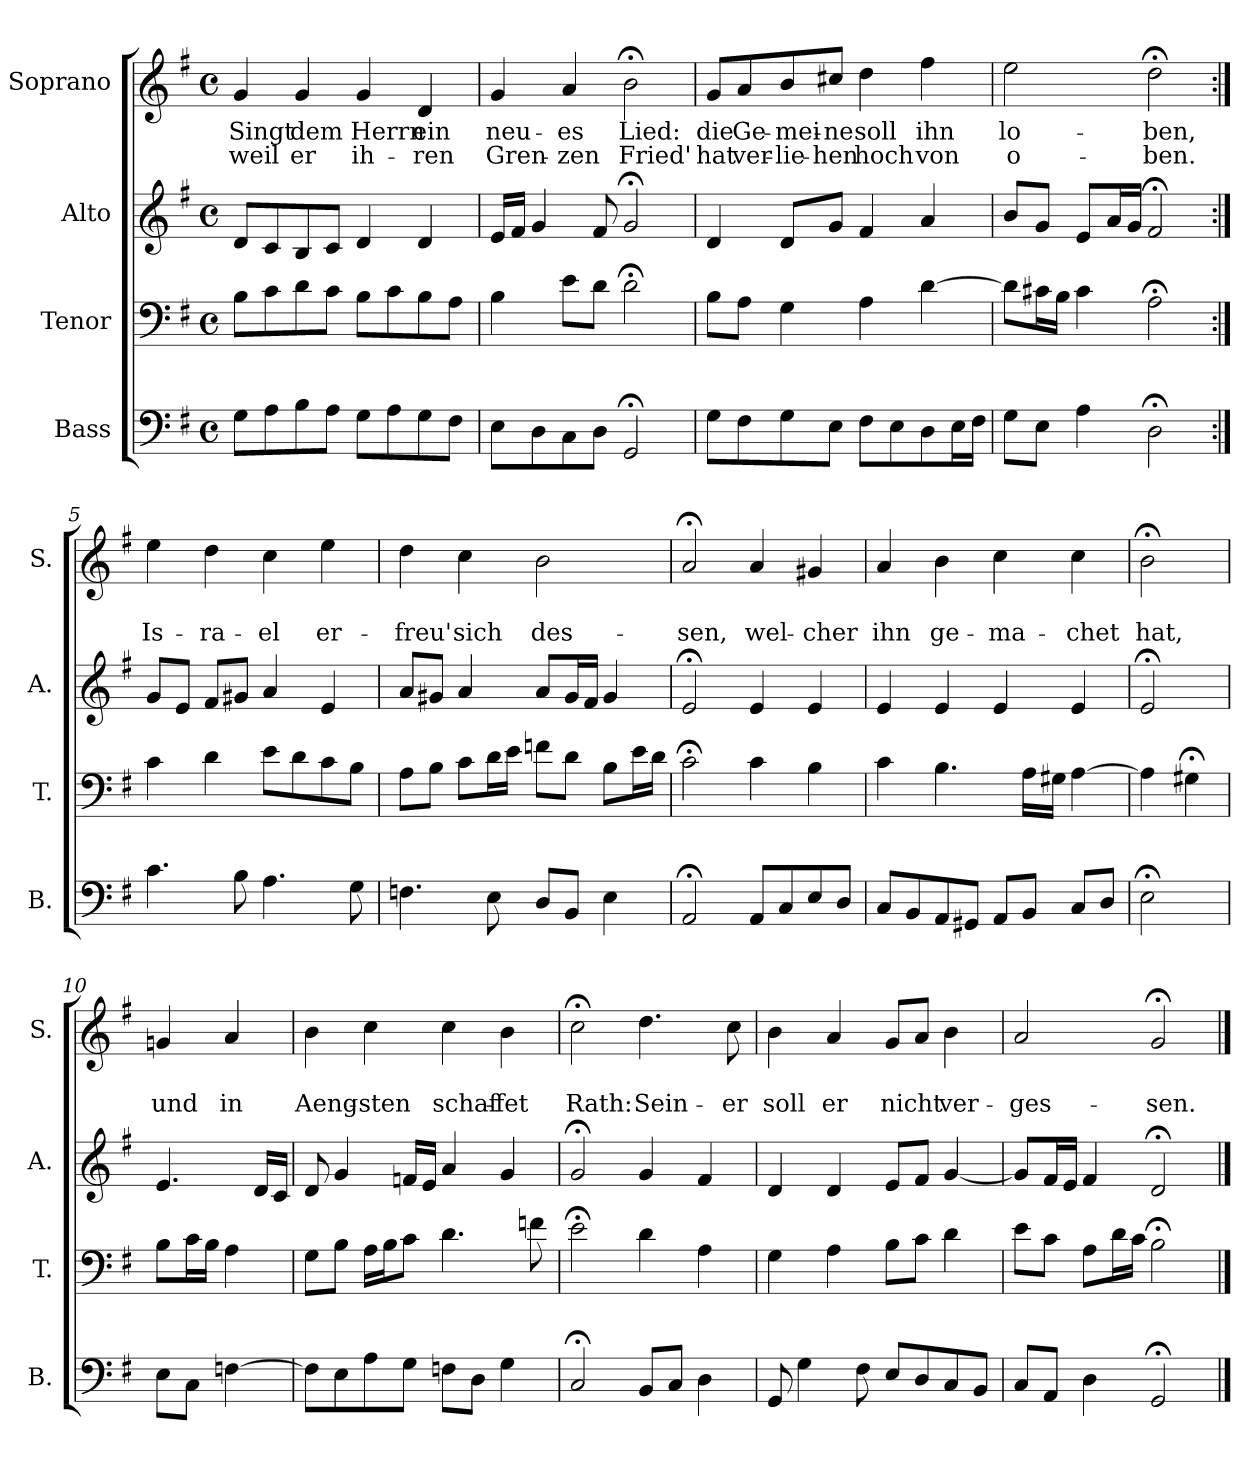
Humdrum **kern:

**kern	**kern	**kern	**kern	**text	**text
*part4	*part3	*part2	*part1	*part1	*part1
*staff4	*staff3	*staff2	*staff1	*staff1	*staff1
*I"Bass	*I"Tenor	*I"Alto	*I"Soprano	*	*
*I'B.	*I'T.	*I'A.	*I'S.	*	*
*clefF4	*clefF4	*clefG2	*clefG2	*	*
*k[f#]	*k[f#]	*k[f#]	*k[f#]	*	*
*G:	*G:	*G:	*G:	*	*
*M4/4	*M4/4	*M4/4	*M4/4	*	*
*met(c)	*met(c)	*met(c)	*met(c)	*	*
=1	=1	=1	=1	=1	=1
!	!	!	!	!LO:LY:b	!LO:LY:b
8G\L	8B\L	8d/L	4g/	Singt	weil
8A\	8c\	8c/	.	.	.
!	!	!	!	!LO:LY:b	!LO:LY:b
8B\	8d\	8B/	4g/	dem	er
8A\J	8c\J	8c/J	.	.	.
!	!	!	!	!LO:LY:b	!LO:LY:b
8G\L	8B\L	4d/	4g/	Herrn	ih-
8A\	8c\	.	.	.	.
!	!	!	!	!LO:LY:b	!LO:LY:b
8G\	8B\	4d/	4d/	ein	-ren
8F#\J	8A\J	.	.	.	.
=2	=2	=2	=2	=2	=2
!	!	!	!	!LO:LY:b	!LO:LY:b
8E\L	4B\	16e/LL	4g/	neu-	Gren-
.	.	16f#/JJ	.	.	.
8D\	.	4g/	.	.	.
!	!	!	!	!LO:LY:b	!LO:LY:b
8C\	8e\L	.	4a/	-es	-zen
8D\J	8d\J	8f#/	.	.	.
!	!	!	!	!LO:LY:b	!LO:LY:b
2GG;</	2d;<\	2g;</	2b;<\	Lied:	Fried'
=3	=3	=3	=3	=3	=3
!	!	!	!	!LO:LY:b	!LO:LY:b
8G\L	8B\L	4d/	8g/L	die	hat
!	!	!	!	!LO:LY:b	!LO:LY:b
8F#\	8A\J	.	8a/	Ge-	ver-
!	!	!	!	!LO:LY:b	!LO:LY:b
8G\	4G\	8d/L	8b/	-mei-	-lie-
!	!	!	!	!LO:LY:b	!LO:LY:b
8E\J	.	8g/J	8cc#X/J	-ne	-hen
!	!	!	!	!LO:LY:b	!LO:LY:b
8F#\L	4A\	4f#/	4dd\	soll	hoch
8E\	.	.	.	.	.
!	!	!	!	!LO:LY:b	!LO:LY:b
8D\	[4d\	4a/	4ff#\	ihn	von
16E\L	.	.	.	.	.
16F#\JJ	.	.	.	.	.
=4	=4	=4	=4	=4	=4
!	!	!	!	!LO:LY:b	!LO:LY:b
8G\L	8d\L]	8b/L	2ee\	lo-	o-
8E\J	16c#X\L	8g/J	.	.	.
.	16B\JJ	.	.	.	.
4A\	4c#\	8e/L	.	.	.
.	.	16a/L	.	.	.
.	.	16g/JJ	.	.	.
!	!	!	!	!LO:LY:b	!LO:LY:b
2D;<\	2A;<\	2f#;</	2dd;<\	-ben,	ben.
!!LO:LB:g=z
=5:|!	=5:|!	=5:|!	=5:|!	=5:|!	=5:|!
!	!	!	!	!	!LO:LY:b
4.c\	4c\	8g/L	4ee\	.	Is-
.	.	8e/J	.	.	.
!	!	!	!	!	!LO:LY:b
.	4d\	8f#/L	4dd\	.	-ra-
8B\	.	8g#X/J	.	.	.
!	!	!	!	!	!LO:LY:b
4.A\	8e\L	4a/	4cc\	.	-el
.	8d\	.	.	.	.
!	!	!	!	!	!LO:LY:b
.	8c\	4e/	4ee\	.	er-
8G\	8B\J	.	.	.	.
=6	=6	=6	=6	=6	=6
!	!	!	!	!	!LO:LY:b
4.Fn\	8A\L	8a/L	4dd\	.	-freu'
.	8B\J	8g#X/J	.	.	.
!	!	!	!	!	!LO:LY:b
.	8c\L	4a/	4cc\	.	sich
8E\	16d\L	.	.	.	.
.	16e\JJ	.	.	.	.
!	!	!	!	!	!LO:LY:b
8D/L	8fn\L	8a/L	2b\	.	des-
8BB/J	8d\J	16g#/L	.	.	.
.	.	16f#/JJ	.	.	.
4E\	8B\L	4g#/	.	.	.
.	16e\L	.	.	.	.
.	16d\JJ	.	.	.	.
=7	=7	=7	=7	=7	=7
!	!	!	!	!	!LO:LY:b
2AA;</	2c;<\	2e;</	2a;</	.	-sen,
!	!	!	!	!	!LO:LY:b
8AA/L	4c\	4e/	4a/	.	wel-
8C/	.	.	.	.	.
!	!	!	!	!	!LO:LY:b
8E/	4B\	4e/	4g#X/	.	-cher
8D/J	.	.	.	.	.
=8	=8	=8	=8	=8	=8
!	!	!	!	!	!LO:LY:b
8C/L	4c\	4e/	4a/	.	ihn
8BB/	.	.	.	.	.
!	!	!	!	!	!LO:LY:b
8AA/	4.B\	4e/	4b\	.	ge-
8GG#X/J	.	.	.	.	.
!	!	!	!	!	!LO:LY:b
8AA/L	.	4e/	4cc\	.	-ma-
8BB/J	16A\LL	.	.	.	.
.	16G#X\JJ	.	.	.	.
!	!	!	!	!	!LO:LY:b
8C/L	[4A\	4e/	4cc\	.	-chet
8D/J	.	.	.	.	.
=9	=9	=9	=9	=9	=9
!	!	!	!	!	!LO:LY:b
2E;<\	4A\]	2e;</	2b;<\	.	hat,
.	4G#X;<\	.	.	.	.
!!LO:PB:g=z
=10	=10	=10	=10	=10	=10
!	!	!	!	!	!LO:LY:b
8E\L	8B\L	4.e/	4gn/	.	und
8C\J	16c\L	.	.	.	.
.	16B\JJ	.	.	.	.
!	!	!	!	!	!LO:LY:b
[4Fn\	4A\	.	4a/	.	in
.	.	16d/LL	.	.	.
.	.	16c/JJ	.	.	.
=11	=11	=11	=11	=11	=11
!	!	!	!	!	!LO:LY:b
8F\L]	8G\L	8d/	4b\	.	Aeng-
8E\	8B\J	4g/	.	.	.
!	!	!	!	!	!LO:LY:b
8A\	16A\LL	.	4cc\	.	-sten
.	16B\J	.	.	.	.
8G\J	8c\J	16fn/LL	.	.	.
.	.	16e/JJ	.	.	.
!	!	!	!	!	!LO:LY:b
8Fn\L	4.d\	4a/	4cc\	.	schaf-
8D\J	.	.	.	.	.
!	!	!	!	!	!LO:LY:b
4G\	.	4g/	4b\	.	-fet
.	8fn\	.	.	.	.
=12	=12	=12	=12	=12	=12
!	!	!	!	!	!LO:LY:b
2C;</	2e;<\	2g;</	2cc;<\	.	Rath:
!	!	!	!	!	!LO:LY:b
8BB/L	4d\	4g/	4.dd\	.	Sein-
8C/J	.	.	.	.	.
4D\	4A\	4f#/	.	.	.
!	!	!	!	!	!LO:LY:b
.	.	.	8cc\	.	-er
=13	=13	=13	=13	=13	=13
!	!	!	!	!	!LO:LY:b
8GG/	4G\	4d/	4b\	.	soll
4G\	.	.	.	.	.
!	!	!	!	!	!LO:LY:b
.	4A\	4d/	4a/	.	er
8F#\	.	.	.	.	.
!	!	!	!	!	!LO:LY:b
8E/L	8B\L	8e/L	8g/L	.	nicht
8D/	8c\J	8f#/J	8a/J	.	.
!	!	!	!	!	!LO:LY:b
8C/	4d\	[4g/	4b\	.	ver-
8BB/J	.	.	.	.	.
=14	=14	=14	=14	=14	=14
!	!	!	!	!	!LO:LY:b
8C/L	8e\L	8g/L]	2a/	.	-ges-
8AA/J	8c\J	16f#/L	.	.	.
.	.	16e/JJ	.	.	.
4D\	8A\L	4f#/	.	.	.
.	16d\L	.	.	.	.
.	16c\JJ	.	.	.	.
!	!	!	!	!	!LO:LY:b
2GG;</	2B;<\	2d;</	2g;</	.	-sen.
==	==	==	==	==	==
*-	*-	*-	*-	*-	*-
